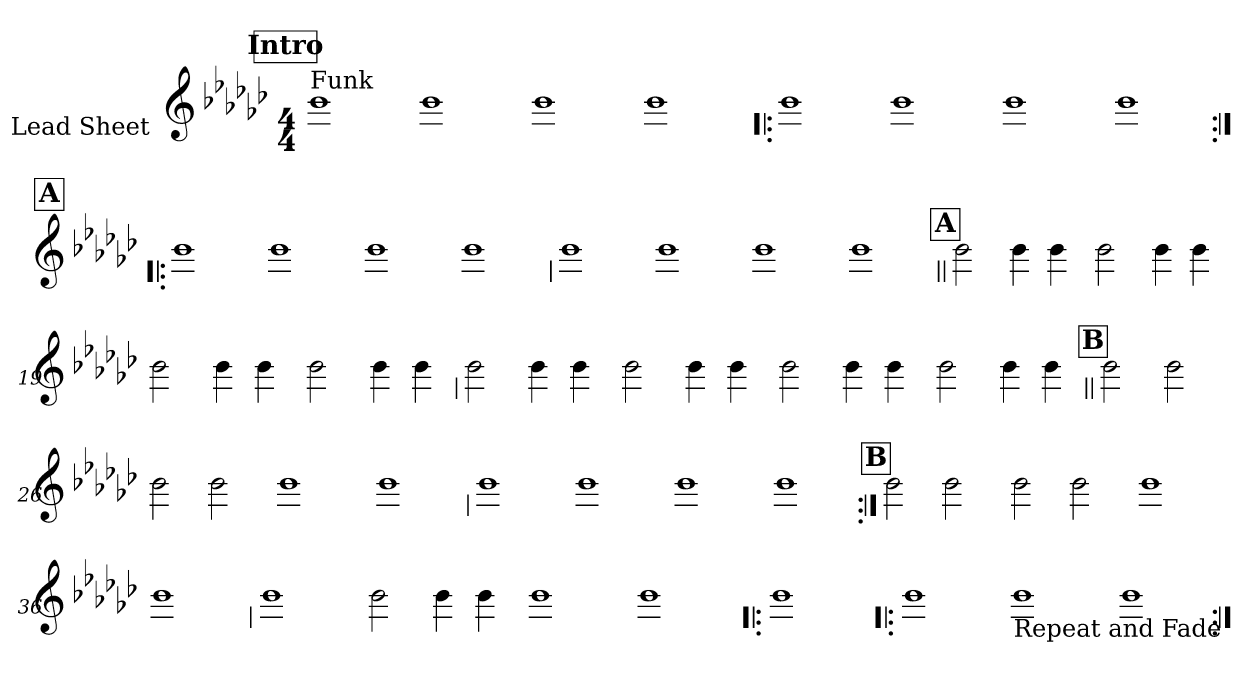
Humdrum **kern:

**kern
*part1
*staff1
*I"Lead Sheet
*stria0
*clefG2
*k[b-e-a-d-g-c-]
*e-:
*M4/4
*MM100
!!LO:REH:place=s1:a:t=Intro
=1||
!LO:TX:a:t=Funk
1b-
=2-
1b-
=3-
1b-
=4-
1b-
!!LO:LB:g=z
=5!|:
1b-
=6-
1b-
=7-
1b-
=8-
1b-
!!LO:LB:g=z
!!LO:REH:place=s1:a:t=A
=9:|!|:
1b-
=10-
1b-
=11-
1b-
=12-
1b-
!!LO:LB:g=z
=13
1b-
=14-
1b-
=15-
1b-
=16-
1b-
!!LO:LB:g=z
!!LO:REH:place=s1:a:t=A
=17||
2b-
4b-
4b-
=18-
2b-
4b-
4b-
=19-
2b-
4b-
4b-
=20-
2b-
4b-
4b-
!!LO:LB:g=z
=21
2b-
4b-
4b-
=22-
2b-
4b-
4b-
=23-
2b-
4b-
4b-
=24-
2b-
4b-
4b-
!!LO:LB:g=z
!!LO:REH:place=s1:a:t=B
=25||
2b-
2b-
=26-
2b-
2b-
=27-
1b-
=28-
1b-
!!LO:LB:g=z
=29
1b-
=30-
1b-
=31-
1b-
=32-
1b-
!!LO:LB:g=z
!!LO:REH:place=s1:a:t=B
=33:|!
2b-
2b-
=34-
2b-
2b-
=35-
1b-
=36-
1b-
!!LO:LB:g=z
=37
1b-
=38-
2b-
4b-
4b-
=39-
1b-
=40-
1b-
!!LO:LB:g=z
=41|!:
1b-
=42-
1b-
=43-
!LO:TX:b:t=Repeat and Fade
1b-
=44-
1b-
=:|!
*-
